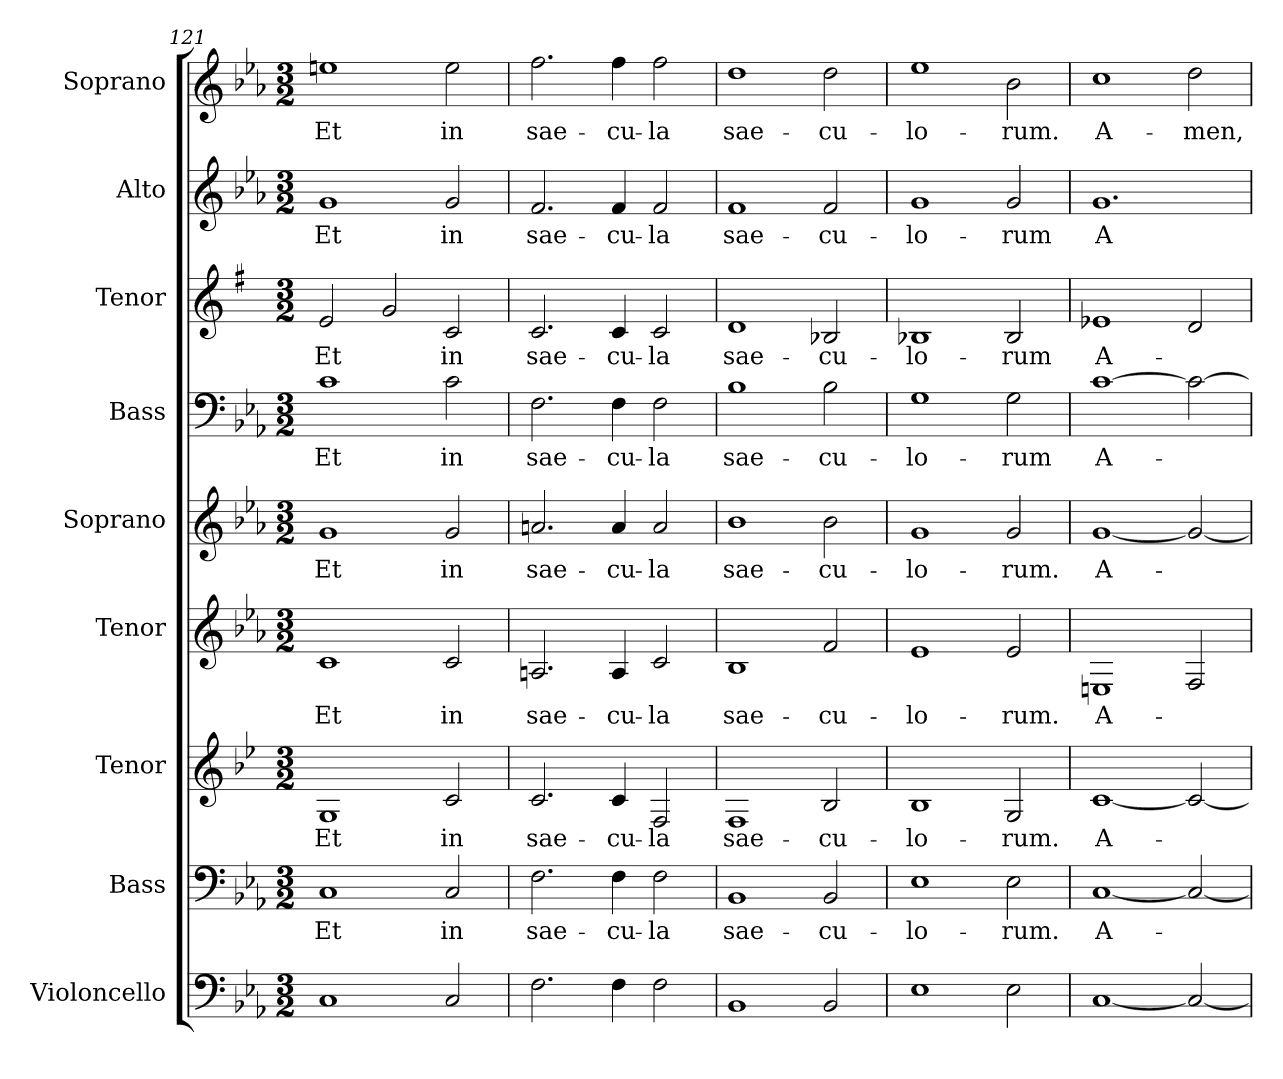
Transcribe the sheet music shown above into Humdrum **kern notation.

**kern	**kern	**text	**kern	**text	**kern	**text	**kern	**text	**kern	**text	**kern	**text	**kern	**text	**kern	**text
*part9	*part8	*part8	*part7	*part7	*part6	*part6	*part5	*part5	*part4	*part4	*part3	*part3	*part2	*part2	*part1	*part1
*staff9	*staff8	*staff8	*staff7	*staff7	*staff6	*staff6	*staff5	*staff5	*staff4	*staff4	*staff3	*staff3	*staff2	*staff2	*staff1	*staff1
*I"Violoncello	*I"Bass	*	*I"Tenor	*	*I"Tenor	*	*I"Soprano	*	*I"Bass	*	*I"Tenor	*	*I"Alto	*	*I"Soprano	*
*clefF4	*clefF4	*	*clefG2	*	*clefG2	*	*clefG2	*	*clefF4	*	*clefG2	*	*clefG2	*	*clefG2	*
*k[b-e-a-]	*k[b-e-a-]	*	*k[b-e-]	*	*k[b-e-a-]	*	*k[b-e-a-]	*	*k[b-e-a-]	*	*k[f#]	*	*k[b-e-a-]	*	*k[b-e-a-]	*
*M3/2	*M3/2	*	*M3/2	*	*M3/2	*	*M3/2	*	*M3/2	*	*M3/2	*	*M3/2	*	*M3/2	*
=121	=121	=121	=121	=121	=121	=121	=121	=121	=121	=121	=121	=121	=121	=121	=121	=121
!	!	!LO:LY:b	!	!LO:LY:b	!	!LO:LY:b	!	!LO:LY:b	!	!LO:LY:b	!	!LO:LY:b	!	!LO:LY:b	!	!LO:LY:b
1C	1C	Et	1G	Et	1c	Et	1g	Et	1c	Et	2e/	Et	1g	Et	1een	Et
.	.	.	.	.	.	.	.	.	.	.	2g/	.	.	.	.	.
!	!	!LO:LY:b	!	!LO:LY:b	!	!LO:LY:b	!	!LO:LY:b	!	!LO:LY:b	!	!LO:LY:b	!	!LO:LY:b	!	!LO:LY:b
2C/	2C/	in	2c/	in	2c/	in	2g/	in	2c\	in	2c/	in	2g/	in	2ee\	in
!!LO:PB:g=z
=122	=122	=122	=122	=122	=122	=122	=122	=122	=122	=122	=122	=122	=122	=122	=122	=122
!	!	!LO:LY:b	!	!LO:LY:b	!	!LO:LY:b	!	!LO:LY:b	!	!LO:LY:b	!	!LO:LY:b	!	!LO:LY:b	!	!LO:LY:b
2.F\	2.F\	sae-	2.c/	sae-	2.An/	sae-	2.an/	sae-	2.F\	sae-	2.c/	sae-	2.f/	sae-	2.ff\	sae-
!	!	!LO:LY:b	!	!LO:LY:b	!	!LO:LY:b	!	!LO:LY:b	!	!LO:LY:b	!	!LO:LY:b	!	!LO:LY:b	!	!LO:LY:b
4F\	4F\	-cu-	4c/	-cu-	4A/	-cu-	4a/	-cu-	4F\	-cu-	4c/	-cu-	4f/	-cu-	4ff\	-cu-
!	!	!LO:LY:b	!	!LO:LY:b	!	!LO:LY:b	!	!LO:LY:b	!	!LO:LY:b	!	!LO:LY:b	!	!LO:LY:b	!	!LO:LY:b
2F\	2F\	-la	2F/	-la	2c/	-la	2a/	-la	2F\	-la	2c/	-la	2f/	-la	2ff\	-la
=123	=123	=123	=123	=123	=123	=123	=123	=123	=123	=123	=123	=123	=123	=123	=123	=123
!	!	!LO:LY:b	!	!LO:LY:b	!	!LO:LY:b	!	!LO:LY:b	!	!LO:LY:b	!	!LO:LY:b	!	!LO:LY:b	!	!LO:LY:b
1BB-	1BB-	sae-	1F	sae-	1B-	sae-	1b-	sae-	1B-	sae-	1d	sae-	1f	sae-	1dd	sae-
!	!	!LO:LY:b	!	!LO:LY:b	!	!LO:LY:b	!	!LO:LY:b	!	!LO:LY:b	!	!LO:LY:b	!	!LO:LY:b	!	!LO:LY:b
2BB-/	2BB-/	-cu-	2B-/	-cu-	2f/	-cu-	2b-\	-cu-	2B-\	-cu-	2B-X/	-cu-	2f/	-cu-	2dd\	-cu-
=124	=124	=124	=124	=124	=124	=124	=124	=124	=124	=124	=124	=124	=124	=124	=124	=124
!	!	!LO:LY:b	!	!LO:LY:b	!	!LO:LY:b	!	!LO:LY:b	!	!LO:LY:b	!	!LO:LY:b	!	!LO:LY:b	!	!LO:LY:b
1E-	1E-	-lo-	1B-	-lo-	1e-	-lo-	1g	-lo-	1G	-lo-	1B-X	-lo-	1g	-lo-	1ee-	-lo-
!	!	!LO:LY:b	!	!LO:LY:b	!	!LO:LY:b	!	!LO:LY:b	!	!LO:LY:b	!	!LO:LY:b	!	!LO:LY:b	!	!LO:LY:b
2E-\	2E-\	-rum.	2G/	-rum.	2e-/	-rum.	2g/	-rum.	2G\	-rum	2B-/	-rum	2g/	-rum	2b-\	-rum.
=125	=125	=125	=125	=125	=125	=125	=125	=125	=125	=125	=125	=125	=125	=125	=125	=125
!	!	!LO:LY:b	!	!LO:LY:b	!	!LO:LY:b	!	!LO:LY:b	!	!LO:LY:b	!	!LO:LY:b	!	!LO:LY:b	!	!LO:LY:b
[1C	[1C	A-	[1c	A-	1En	A-	[1g	A-	[1c	A-	1e-X	A-	1.g	A-	1cc	A-
!	!	!	!	!	!	!	!	!	!	!	!	!	!	!	!	!LO:LY:b
2C/_	2C/_	.	2c/_	.	2F/	.	2g/_	.	2c\_	.	2d/	.	.	.	2dd\	-men,
=	=	=	=	=	=	=	=	=	=	=	=	=	=	=	=	=
*-	*-	*-	*-	*-	*-	*-	*-	*-	*-	*-	*-	*-	*-	*-	*-	*-
